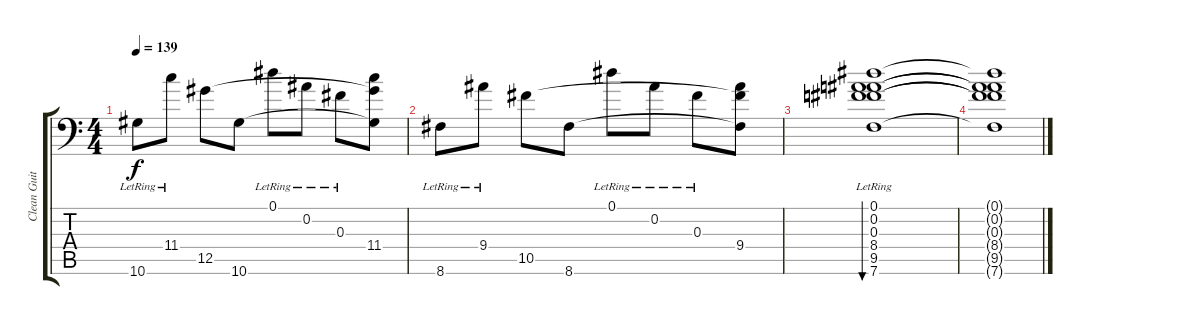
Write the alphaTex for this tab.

\track ("Clean Guitar" "Clean Guit") {instrument electricguitarjazz}
\staff {score tabs}
\tuning (Eb4 Bb3 Gb3 Db3 Ab2 Bb1) {hide}
\ts (4 4)
\tempo 139
\clef f4
\ks c
10.6{lr}.8{dy f} 11.4{lr}.8 12.5.8 10.6.8 0.1{lr}.8 0.2{lr}.8 0.3{lr}.8 (11.4 12.5{t} 10.6{t}).8 |
8.6{lr}.8 9.4{lr}.8 10.5.8 8.6.8 0.1{lr}.8 0.2{lr}.8 0.3{lr}.8 (9.4 10.5{t} 8.6{t}).8 |
(0.1{lr} 0.2{lr} 0.3 8.4{lr} 9.5{lr} 7.6{lr}).1{bu 480} |
(0.1{t} 0.2{t} 0.3{t} 8.4{t} 9.5{t} 7.6{t}).1
